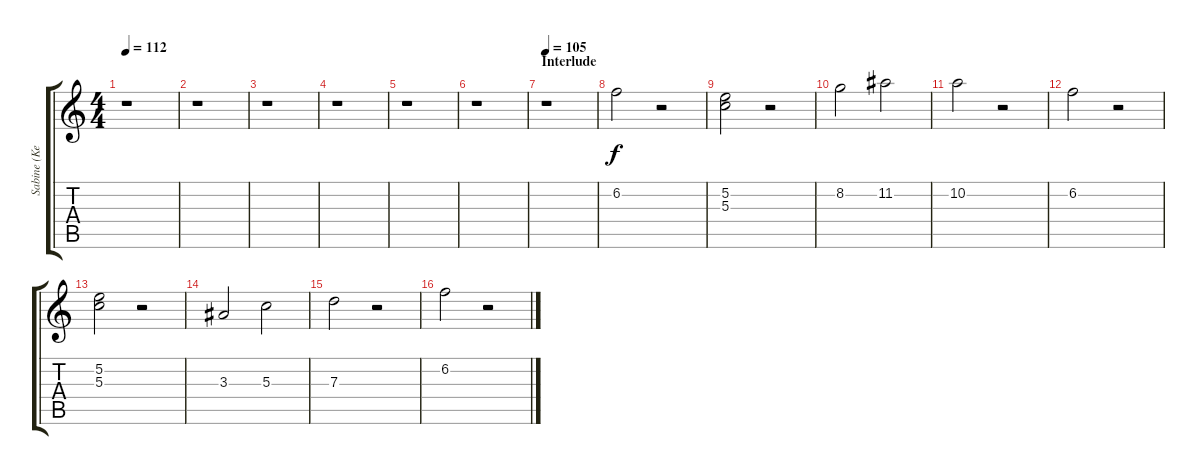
\track ("Sabine (KeybHigh)" "Sabine (Ke") {instrument stringensemble1}
\staff {score tabs}
\tuning (E5 B4 G4 D4 A3 E3) {hide}
\ts (4 4)
\tempo 112
\clef g2
\ks c
r.1{dy f} |
r.1 |
r.1 |
r.1 |
r.1 |
r.1 |
\section ("" "Interlude")
\tempo 105
r.1 |
6.2.2{volume 14 balance 6 instrument stringensemble1} r.2 |
(5.2 5.3).2{balance 10} r.2 |
8.2.2{balance 7} 11.2.2 |
10.2.2 r.2 |
6.2.2 r.2 |
(5.2 5.3).2 r.2 |
3.3.2 5.3.2 |
7.3.2 r.2 |
6.2.2 r.2
